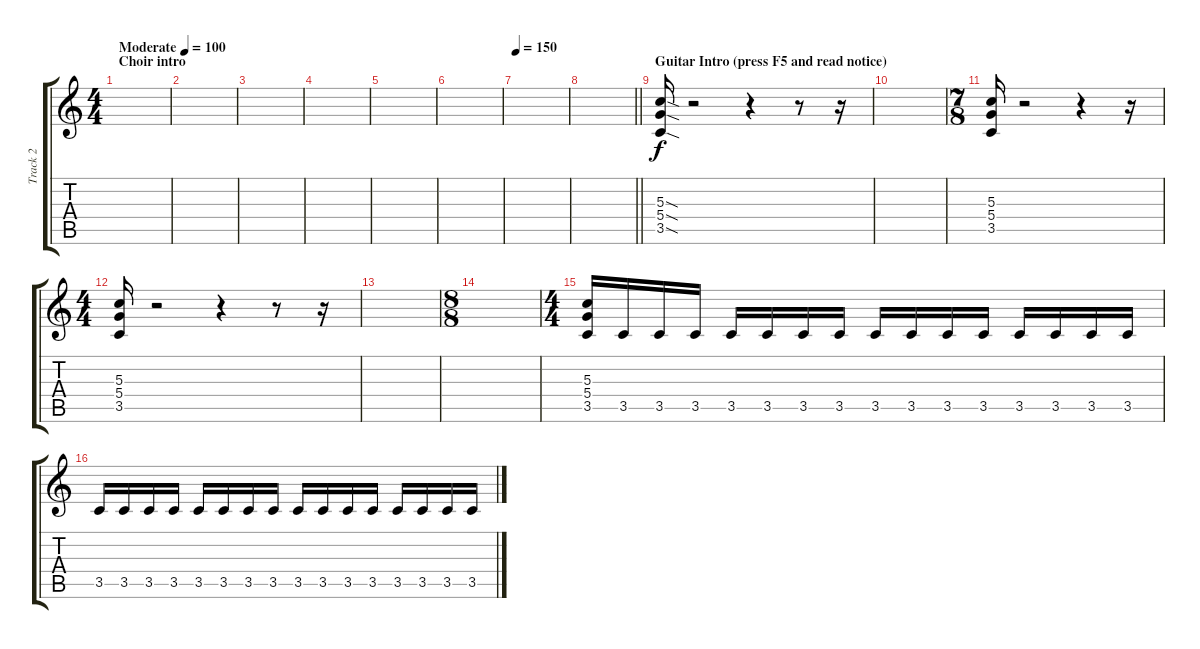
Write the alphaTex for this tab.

\track ("Track 2" "Track 2") {instrument overdrivenguitar}
\staff {score tabs}
\tuning (E4 B3 G3 D3 A2 E2) {hide}
\ts (4 4)
\section ("" "Choir intro")
\tempo (100 "Moderate")
\clef g2
\ks c
|
|
|
|
|
|
\tempo 150
|
\barLineRight lightlight
|
\section ("" "Guitar Intro (press F5 and read notice)")
(5.3{sod} 5.4{sod} 3.5{sod}).16 r.2 r.4 r.8 r.16 |
|
\ts (7 8)
(5.3 5.4 3.5).16 r.2 r.4 r.16 |
\ts (4 4)
(5.3 5.4 3.5).16 r.2 r.4 r.8 r.16 |
|
\ts (8 8)
|
\ts (4 4)
(5.3 5.4 3.5).16 3.5.16 3.5.16 3.5.16 3.5.16 3.5.16 3.5.16 3.5.16 3.5.16 3.5.16 3.5.16 3.5.16 3.5.16 3.5.16 3.5.16 3.5.16 |
3.5.16 3.5.16 3.5.16 3.5.16 3.5.16 3.5.16 3.5.16 3.5.16 3.5.16 3.5.16 3.5.16 3.5.16 3.5.16 3.5.16 3.5.16 3.5.16
